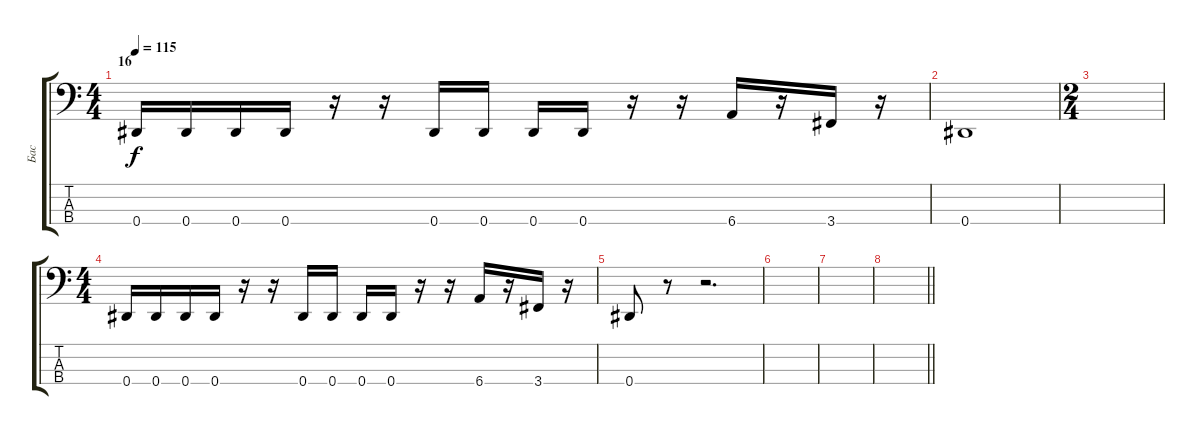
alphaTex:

\track ("Бас" "Бас") {instrument electricbassfinger}
\staff {score tabs}
\tuning (Gb2 Db2 Ab1 Eb1) {hide}
\ts (4 4)
\section ("" "16")
\tempo 115
\clef f4
\ks c
0.4.16{dy f} 0.4.16 0.4.16 0.4.16 r.16 r.16 0.4.16 0.4.16 0.4.16 0.4.16 r.16 r.16 6.4.16 r.16 3.4.16 r.16 |
0.4.1 |
\ts (2 4)
|
\ts (4 4)
0.4.16 0.4.16 0.4.16 0.4.16 r.16 r.16 0.4.16 0.4.16 0.4.16 0.4.16 r.16 r.16 6.4.16 r.16 3.4.16 r.16 |
0.4.8 r.8 r.2{d} |
|
|
\barLineRight lightlight
